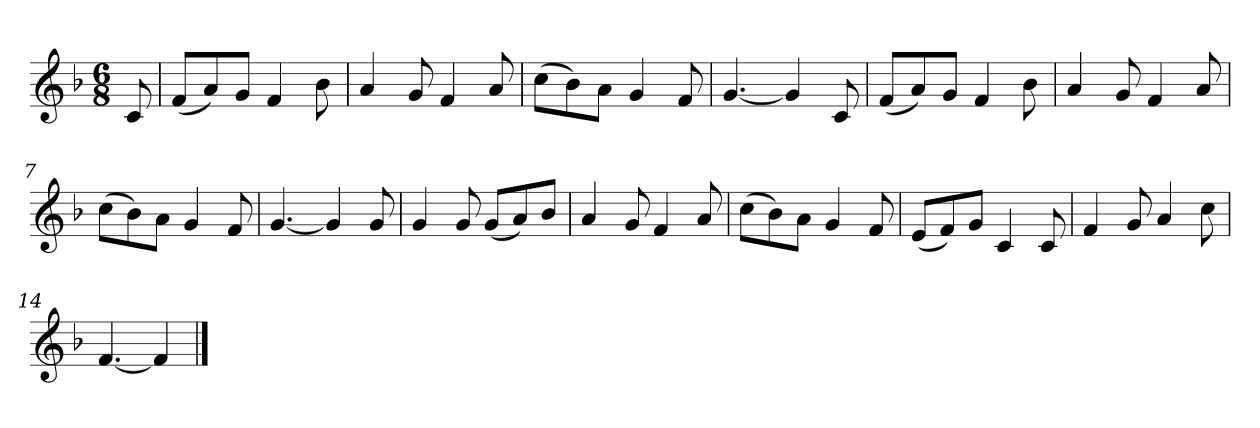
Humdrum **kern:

**kern
*part1
*staff1
*k[b-]
*M6/8
*MM120
=
8c
=1
(8fL
8a)
8gJ
4f
8b-
=2
4a
8g
4f
8a
=3
(8ccL
8b-)
8aJ
4g
8f
=4
[4.g
4g]
8c
=5
(8fL
8a)
8gJ
4f
8b-
=6
4a
8g
4f
8a
=7
(8ccL
8b-)
8aJ
4g
8f
=8
[4.g
4g]
8g
=9
4g
8g
(8gL
8a)
8b-J
=10
4a
8g
4f
8a
=11
(8ccL
8b-)
8aJ
4g
8f
=12
(8eL
8f)
8gJ
4c
8c
=13
4f
8g
4a
8cc
=14
[4.f
4f]
==
*-
